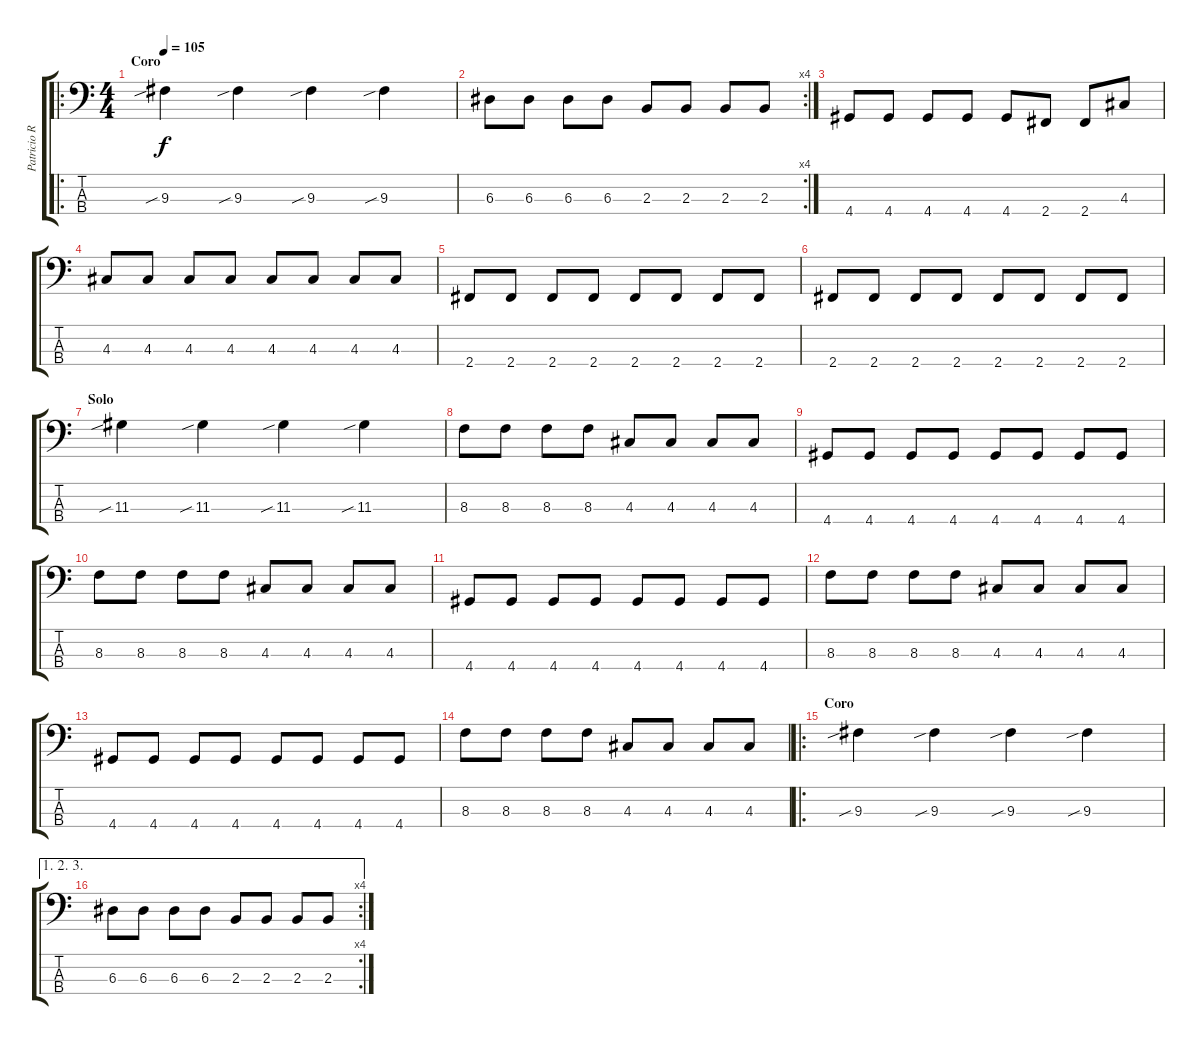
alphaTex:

\track ("Patricio Romero (bajo)" "Patricio R") {instrument electricbassfinger}
\staff {score tabs}
\tuning (G2 D2 A1 E1) {hide}
\ro
\ts (4 4)
\section ("" "Coro")
\tempo 105
\clef f4
\ks c
9.3{sib}.4{dy f} 9.3{sib}.4 9.3{sib}.4 9.3{sib}.4 |
\rc 4
6.3.8 6.3.8 6.3.8 6.3.8 2.3.8 2.3.8 2.3.8 2.3.8 |
4.4.8 4.4.8 4.4.8 4.4.8 4.4.8 2.4.8 2.4.8 4.3.8 |
4.3.8 4.3.8 4.3.8 4.3.8 4.3.8 4.3.8 4.3.8 4.3.8 |
2.4.8 2.4.8 2.4.8 2.4.8 2.4.8 2.4.8 2.4.8 2.4.8 |
2.4.8 2.4.8 2.4.8 2.4.8 2.4.8 2.4.8 2.4.8 2.4.8 |
\section ("" "Solo")
11.3{sib}.4 11.3{sib}.4 11.3{sib}.4 11.3{sib}.4 |
8.3.8 8.3.8 8.3.8 8.3.8 4.3.8 4.3.8 4.3.8 4.3.8 |
4.4.8 4.4.8 4.4.8 4.4.8 4.4.8 4.4.8 4.4.8 4.4.8 |
8.3.8 8.3.8 8.3.8 8.3.8 4.3.8 4.3.8 4.3.8 4.3.8 |
4.4.8 4.4.8 4.4.8 4.4.8 4.4.8 4.4.8 4.4.8 4.4.8 |
8.3.8 8.3.8 8.3.8 8.3.8 4.3.8 4.3.8 4.3.8 4.3.8 |
4.4.8 4.4.8 4.4.8 4.4.8 4.4.8 4.4.8 4.4.8 4.4.8 |
8.3.8 8.3.8 8.3.8 8.3.8 4.3.8 4.3.8 4.3.8 4.3.8 |
\ro
\section ("" "Coro")
9.3{sib}.4 9.3{sib}.4 9.3{sib}.4 9.3{sib}.4 |
\ae (1 2 3)
\rc 4
6.3.8 6.3.8 6.3.8 6.3.8 2.3.8 2.3.8 2.3.8 2.3.8
